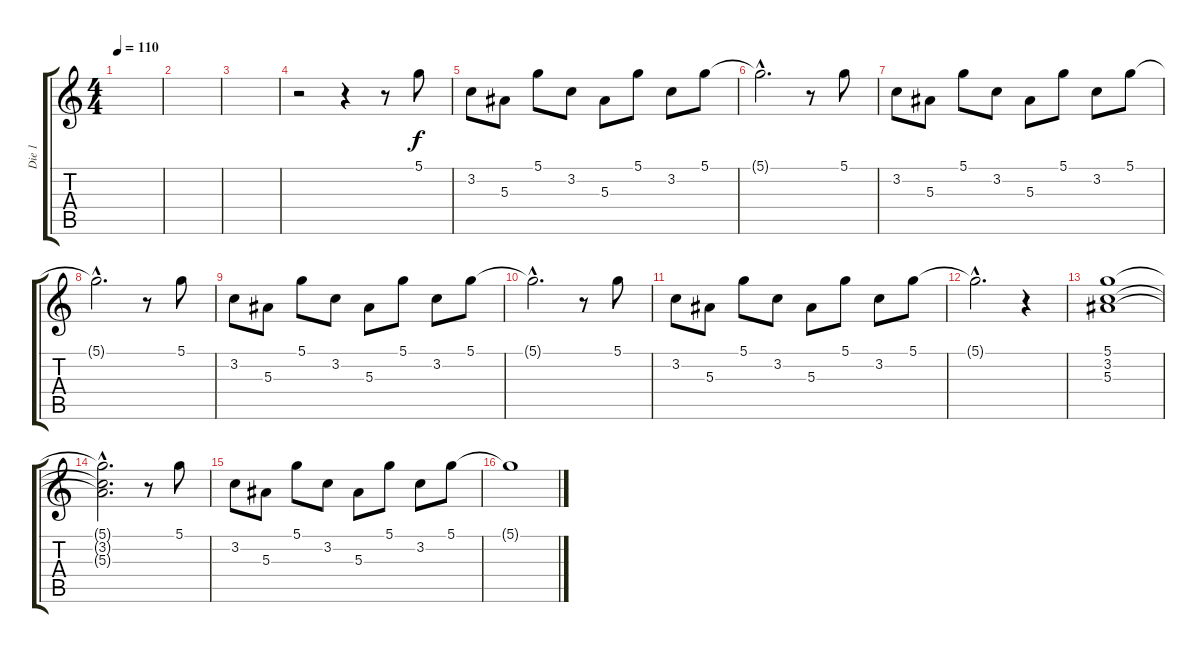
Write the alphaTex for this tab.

\track ("Die 1" "Die 1") {instrument acousticguitarsteel}
\staff {score tabs}
\tuning (D4 A3 F3 C3 G2 D2) {hide}
\ts (4 4)
\tempo 110
\clef g2
\ks c
|
|
|
r.2 r.4 r.8 5.1.8 |
3.2.8 5.3.8 5.1.8 3.2.8 5.3.8 5.1.8 3.2.8 5.1.8 |
5.1{hac t}.2{d} r.8 5.1.8 |
3.2.8 5.3.8 5.1.8 3.2.8 5.3.8 5.1.8 3.2.8 5.1.8 |
5.1{hac t}.2{d} r.8 5.1.8 |
3.2.8 5.3.8 5.1.8 3.2.8 5.3.8 5.1.8 3.2.8 5.1.8 |
5.1{hac t}.2{d} r.8 5.1.8 |
3.2.8 5.3.8 5.1.8 3.2.8 5.3.8 5.1.8 3.2.8 5.1.8 |
5.1{hac t}.2{d} r.4 |
(5.1 3.2 5.3).1 |
(5.1{hac t} 3.2{hac t} 5.3{hac t}).2{d} r.8 5.1.8 |
3.2.8 5.3.8 5.1.8 3.2.8 5.3.8 5.1.8 3.2.8 5.1.8 |
5.1{t}.1
